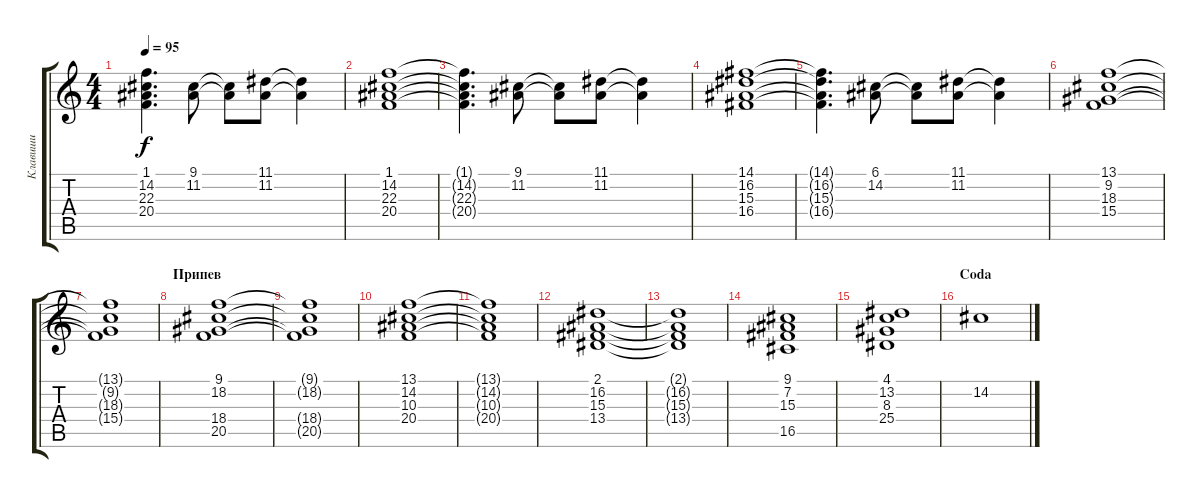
\track ("Клавиши" "Клавиши") {instrument rockorgan}
\staff {score tabs}
\tuning (E4 B3 G3 D3 A2 E2) {hide}
\ts (4 4)
\tempo 95
\clef g2
\ks c
(1.1{t} 14.2{t} 22.3{t} 20.4{t}).4{d dy f} (9.1 11.2).8 (9.1{t} 11.2{t}).8 (11.1 11.2).8 (11.1{t} 11.2{t}).4 |
(1.1 14.2 22.3 20.4).1 |
(1.1{t} 14.2{t} 22.3{t} 20.4{t}).4{d} (9.1 11.2).8 (9.1{t} 11.2{t}).8 (11.1 11.2).8 (11.1{t} 11.2{t}).4 |
(14.1 16.2 15.3 16.4).1 |
(14.1{t} 16.2{t} 15.3{t} 16.4{t}).4{d} (6.1 14.2).8 (6.1{t} 14.2{t}).8 (11.1 11.2).8 (11.1{t} 11.2{t}).4 |
(13.1 9.2 18.3 15.4).1 |
(13.1{t} 9.2{t} 18.3{t} 15.4{t}).1 |
\section ("" "Припев")
(9.1 18.2 18.4 20.5).1 |
(9.1{t} 18.2{t} 18.4{t} 20.5{t}).1 |
(13.1 14.2 10.3 20.4).1 |
(13.1{t} 14.2{t} 10.3{t} 20.4{t}).1 |
(2.1 16.2 15.3 13.4).1 |
(2.1{t} 16.2{t} 15.3{t} 13.4{t}).1 |
(9.1 7.2 15.3 16.5).1 |
(4.1 13.2 8.3 25.4).1{volume 7} |
\section ("" "Coda")
14.2.1{volume 15}
